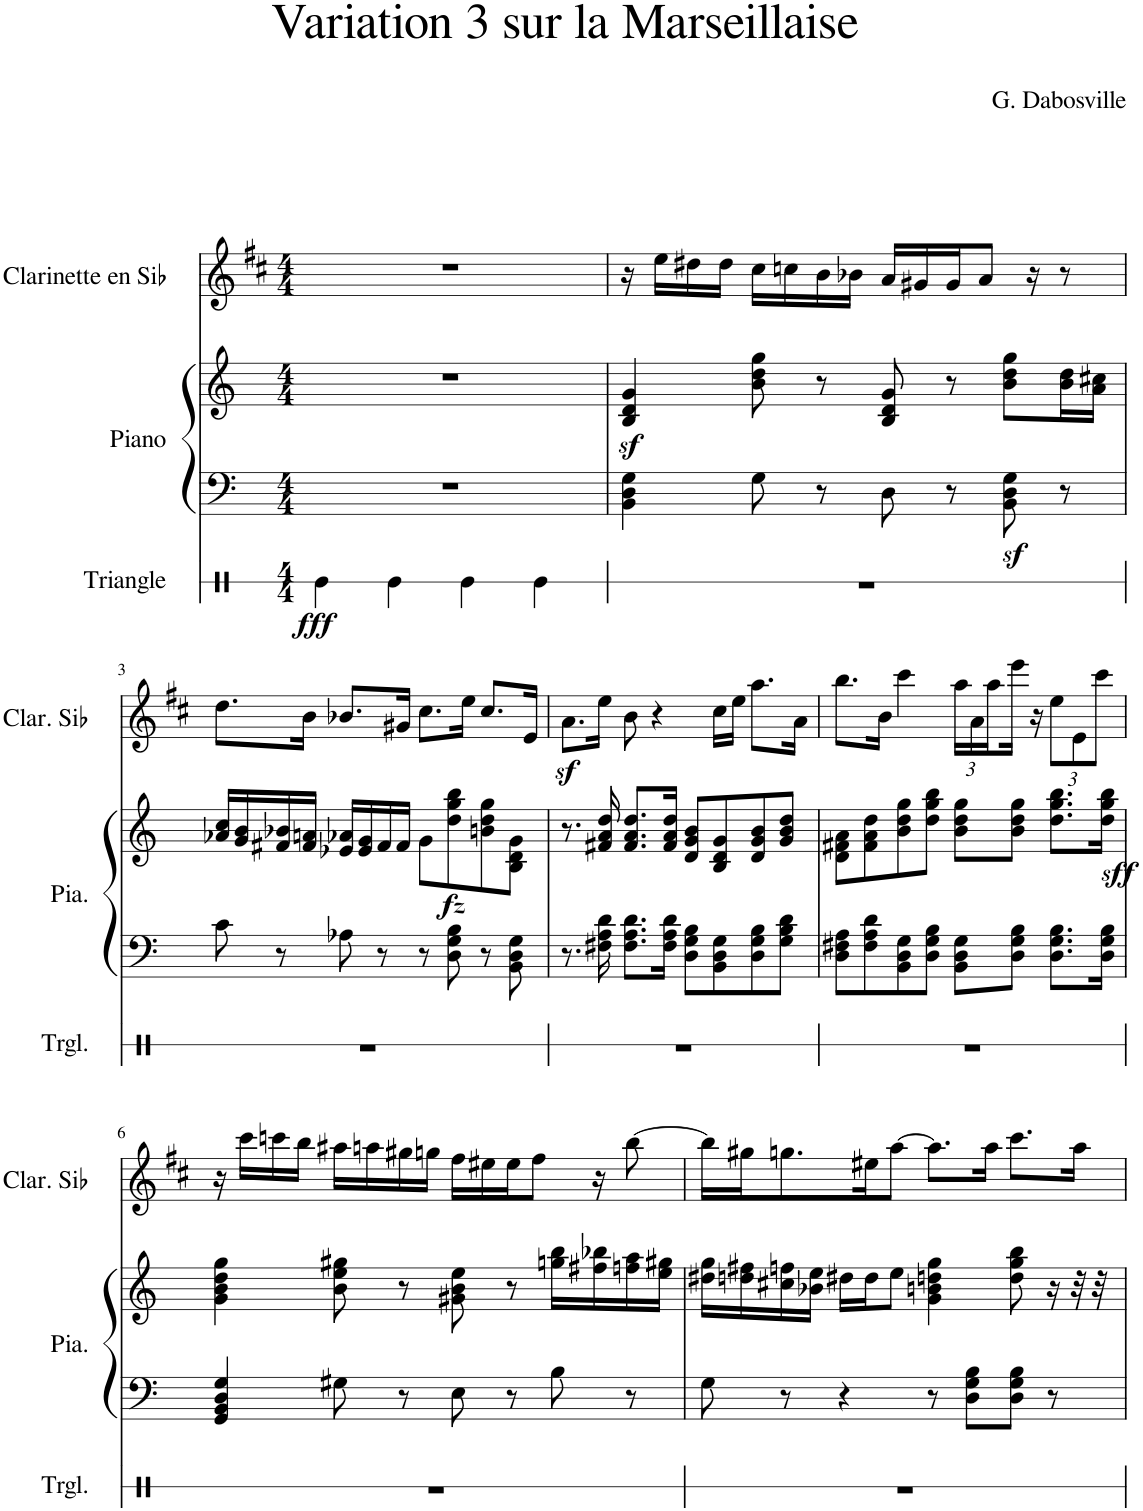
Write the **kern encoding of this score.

**kern	**dynam	**kern	**kern	**dynam	**kern
*part3	*part3	*part2	*part2	*part2	*part1
*staff4	*staff4	*staff3	*staff2	*staff2/3	*staff1
*I"Triangle	*	*I"Piano	*	*	*I"Clarinette en Sib
*I'Trgl.	*	*I'Pia.	*	*	*I'Clar. Sib
*stria1	*	*	*	*	*
*clefX	*	*clefF4	*clefG2	*	*clefG2
*	*	*	*	*	*Trd1c2
*k[]	*	*k[]	*k[]	*	*k[f#c#]
*M4/4	*	*M4/4	*M4/4	*	*M4/4
=1	=1	=1	=1	=1	=1
!	!LO:DY:b	!	!	!	!
4Re\	fff	1r	1r	.	1r
4Re\	.	.	.	.	.
4Re\	.	.	.	.	.
4Re\	.	.	.	.	.
=2	=2	=2	=2	=2	=2
1r	.	4BB\ 4D\ 4G\	4B/z< 4d/z< 4g/z<	.	16r
.	.	.	.	.	16ee\LL
.	.	.	.	.	16dd#X\
.	.	.	.	.	16dd#\JJ
.	.	8G\	8b\ 8dd\ 8gg\	.	16cc#\LL
.	.	.	.	.	16ccn\
.	.	8r	8r	.	16b\
.	.	.	.	.	16b-X\JJ
.	.	8D\	8B/ 8d/ 8g/	.	16a/LL
.	.	.	.	.	16g#X/
.	.	8r	8r	.	16g#/J
.	.	.	.	.	8a/J
.	.	8BB\z< 8D\z< 8G\z<	8b\ 8dd\ 8gg\L	.	.
.	.	.	.	.	16r
.	.	8r	16b\ 16dd\L	.	8r
.	.	.	16a\ 16cc#X\JJ	.	.
!!LO:LB:g=z
=3	=3	=3	=3	=3	=3
1r	.	8c\	16a-X/ 16cc/LL	.	8.dd\L
.	.	.	16g/ 16b/	.	.
.	.	8r	16f#X/ 16b-X/	.	.
.	.	.	16f#/ 16an/JJ	.	16b\Jk
.	.	8A-X\	16e-X/ 16a-X/LL	.	8.b-X/L
.	.	.	16e-/ 16g/	.	.
.	.	8r	16f#/	.	.
.	.	.	16f#/JJ	.	16g#X/Jk
.	.	8r	8g\L	.	8.cc#\L
!	!	!	!	!LO:DY:b	!
.	.	8D\ 8G\ 8B\	8dd\ 8gg\ 8bb\	fz	.
.	.	.	.	.	16ee\Jk
.	.	8r	8bn\ 8dd\ 8gg\	.	8.cc#/L
.	.	8BB\ 8D\ 8G\	8B\ 8d\ 8g\J	.	.
.	.	.	.	.	16e/Jk
=4	=4	=4	=4	=4	=4
1r	.	8.r	8.r	.	8.az<\L
.	.	16F#X\ 16A\ 16d\	16f#X/ 16a/ 16dd/	.	16ee\Jk
.	.	8.F#\ 8.A\ 8.d\L	8.f#/ 8.a/ 8.dd/L	.	8b\
.	.	.	.	.	4r
.	.	16F#\ 16A\ 16d\Jk	16f#/ 16a/ 16dd/Jk	.	.
.	.	8D\ 8G\ 8B\L	8d/ 8g/ 8b/L	.	.
.	.	8BB\ 8D\ 8G\	8B/ 8d/ 8g/	.	16cc#\LL
.	.	.	.	.	16ee\JJ
.	.	8D\ 8G\ 8B\	8d/ 8g/ 8b/	.	8.aa\L
.	.	8G\ 8B\ 8d\J	8g/ 8b/ 8dd/J	.	.
.	.	.	.	.	16a\Jk
=5	=5	=5	=5	=5	=5
1r	.	8D\ 8F#X\ 8A\L	8d\ 8f#X\ 8a\L	.	8.bb\L
.	.	8F#\ 8A\ 8d\	8f#\ 8a\ 8dd\	.	.
.	.	.	.	.	16b\Jk
.	.	8BB\ 8D\ 8G\	8b\ 8dd\ 8gg\	.	4ccc#\
.	.	8D\ 8G\ 8B\J	8dd\ 8gg\ 8bb\J	.	.
*	*	*	*	*	*Xbrackettup
.	.	8BB\ 8D\ 8G\L	8b\ 8dd\ 8gg\L	.	24aa\LL
.	.	.	.	.	24a\
.	.	.	.	.	24aa\
.	.	8D\ 8G\ 8B\J	8b\ 8dd\ 8gg\J	.	16eee\JJ
.	.	.	.	.	16r
.	.	8.D\ 8.G\ 8.B\L	8.dd\ 8.gg\ 8.bb\L	.	12ee\L
.	.	.	.	.	12e\
.	.	.	.	.	12ccc#\J
!	!	!	!	!LO:DY:b	!
.	.	16D\ 16G\ 16B\Jk	16dd\ 16gg\ 16bb\Jk	other-dynamics	.
!!LO:LB:g=z
=6	=6	=6	=6	=6	=6
1r	.	4GG/ 4BB/ 4D/ 4G/	4g\ 4b\ 4dd\ 4gg\	.	16r
.	.	.	.	.	16ccc#\LL
.	.	.	.	.	16cccn\
.	.	.	.	.	16bb\JJ
.	.	8G#X\	8b\ 8ee\ 8gg#X\	.	16aa#X\LL
.	.	.	.	.	16aan\
.	.	8r	8r	.	16gg#X\
.	.	.	.	.	16ggn\JJ
.	.	8E\	8g#X\ 8b\ 8ee\	.	16ff#\LL
.	.	.	.	.	16ee#X\
.	.	8r	8r	.	16ee#\J
.	.	.	.	.	8ff#\J
.	.	8B\	16ggn\ 16bb\LL	.	.
.	.	.	16ff#X\ 16bb-X\	.	16r
.	.	8r	16ffn\ 16aa\	.	[8bb\
.	.	.	16ee\ 16gg#X\JJ	.	.
=7	=7	=7	=7	=7	=7
1r	.	8G\	16dd#X\ 16gg\LL	.	16bb\LL]
.	.	.	16ddn\ 16ff#X\	.	16gg#X\J
.	.	8r	16cc#X\ 16ffn\	.	8.ggn\
.	.	.	16b-X\ 16ee\JJ	.	.
.	.	4r	16dd#X\LL	.	.
.	.	.	16dd#\J	.	16ee#X\K
.	.	.	8ee\J	.	[8aa\J
.	.	8r	4g\ 4bn\ 4ddn\ 4gg\	.	8.aa\L]
.	.	8D\ 8G\ 8B\L	.	.	.
.	.	.	.	.	16aa\Jk
.	.	8D\ 8G\ 8B\J	8dd\ 8gg\ 8bb\	.	8.ccc#\L
.	.	8r	16r	.	.
.	.	.	32r	.	16aa\Jk
.	.	.	32r	.	.
=	=	=	=	=	=
*-	*-	*-	*-	*-	*-
